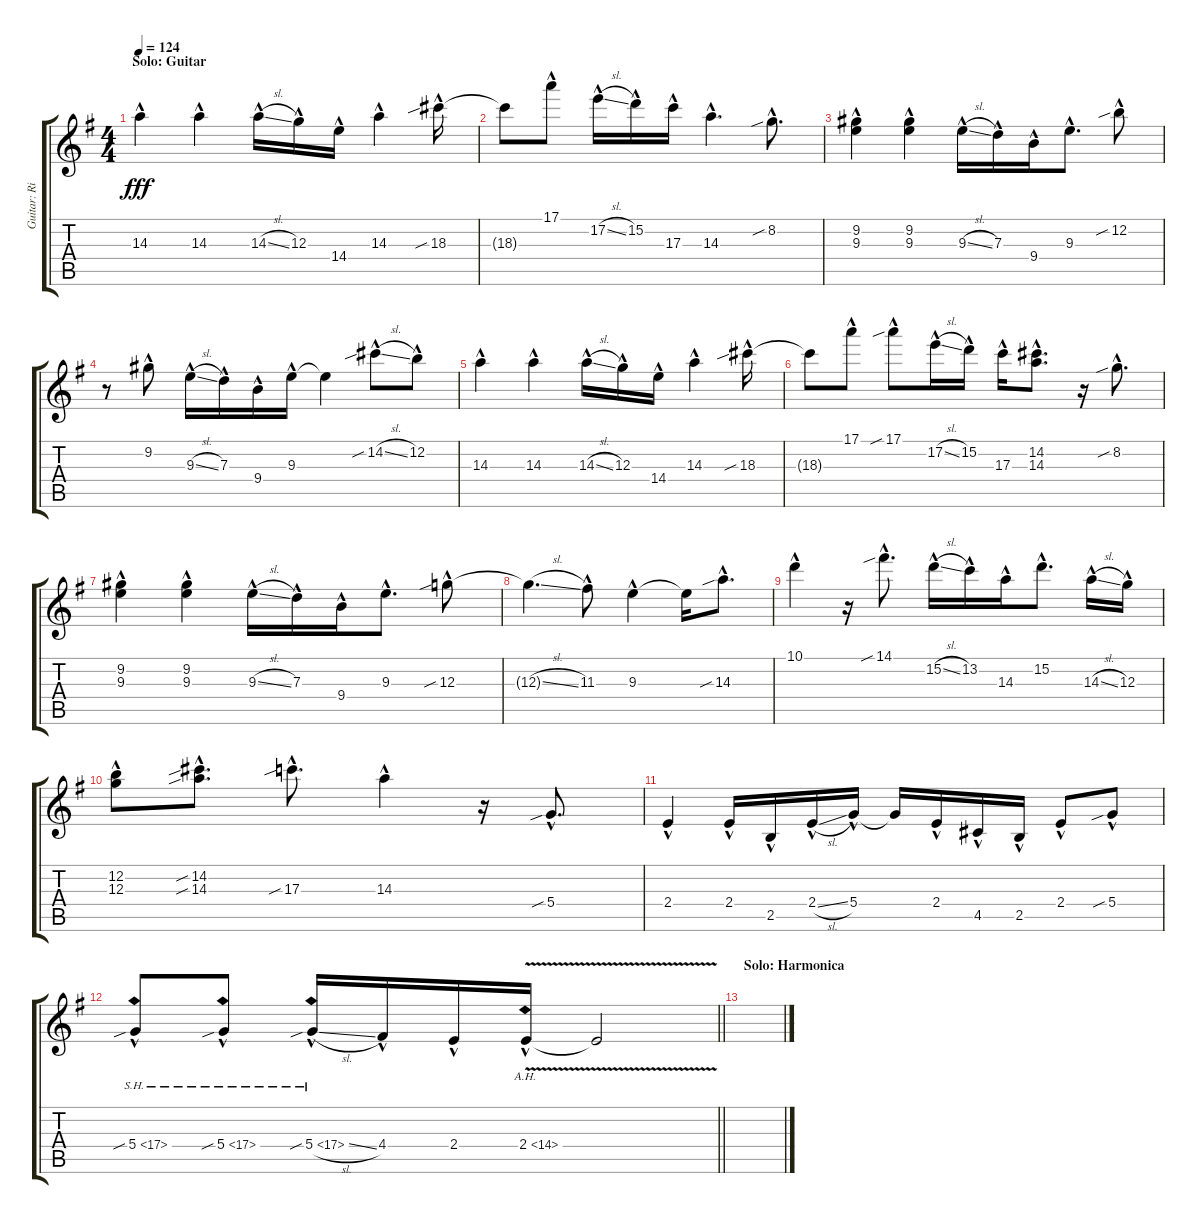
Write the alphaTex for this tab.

\track ("Guitar: Ricky" "Guitar: Ri") {instrument overdrivenguitar}
\staff {score tabs}
\tuning (E4 B3 G3 D3 A2 E2) {hide}
\ts (4 4)
\section ("" "Solo: Guitar")
\tempo 124
\clef g2
\ks g
14.3{hac}.4{dy fff} 14.3{hac}.4 14.3{sl hac}.16 12.3{hac}.16 14.4{hac}.16 14.3{hac}.4 18.3{sib hac}.16 |
18.3{t}.8 17.1{hac}.8 17.2{sl hac}.16 15.2{hac}.16 17.3{hac}.16 14.3{hac}.4{d} 8.2{sib hac}.8{d} |
(9.2{hac} 9.3{hac}).4 (9.2{hac} 9.3{hac}).4 9.3{sl hac}.16 7.3{hac}.16 9.4{hac}.16 9.3{hac}.8{d} 12.2{sib hac}.8 |
r.8 9.2{hac}.8 9.3{sl hac}.16 7.3{hac}.16 9.4{hac}.16 9.3{hac}.16 9.3{t}.4 14.2{sib sl hac}.8 12.2{hac}.8 |
14.3{hac}.4 14.3{hac}.4 14.3{sl hac}.16 12.3{hac}.16 14.4{hac}.16 14.3{hac}.4 18.3{sib hac}.16 |
18.3{t}.8 17.1{hac}.8 17.1{sib hac}.8 17.2{sl hac}.16 15.2{hac}.16 17.3{hac}.16 (14.2{hac} 14.3{hac}).8{d} r.16 8.2{sib hac}.8{d} |
(9.2{hac} 9.3{hac}).4 (9.2{hac} 9.3{hac}).4 9.3{sl hac}.16 7.3{hac}.16 9.4{hac}.16 9.3{hac}.8{d} 12.3{sib hac}.8 |
12.3{sl t}.4{d} 11.3{hac}.8 9.3{hac}.4 9.3{t}.16 14.3{sib hac}.8{d} |
10.1{hac}.4 r.16 14.1{sib hac}.8{d} 15.2{sl hac}.16 13.2{hac}.16 14.3{hac}.16 15.2{hac}.8{d} 14.3{sl hac}.16 12.3{hac}.16 |
(12.2{hac} 12.3{hac}).8 (14.2{sib hac} 14.3{sib hac}).8{d} 17.3{sib hac}.8{d} 14.3{hac}.4 r.16 5.4{sib hac}.8{d} |
2.4{hac}.4 2.4{hac}.16 2.5{hac}.16 2.4{sl hac}.16 5.4{hac}.16 5.4{t}.16 2.4{hac}.16 4.5{hac}.16 2.5{hac}.16 2.4{hac}.8 5.4{sib hac}.8 |
\barLineRight lightlight
5.4{sh 12 sib hac}.8 5.4{sh 12 sib hac}.8 5.4{sh 12 sib sl hac}.16 4.4{hac}.16 2.4{hac}.16 2.4{ah 12 v hac}.16 2.4{t}.2 |
\section ("" "Solo: Harmonica")
